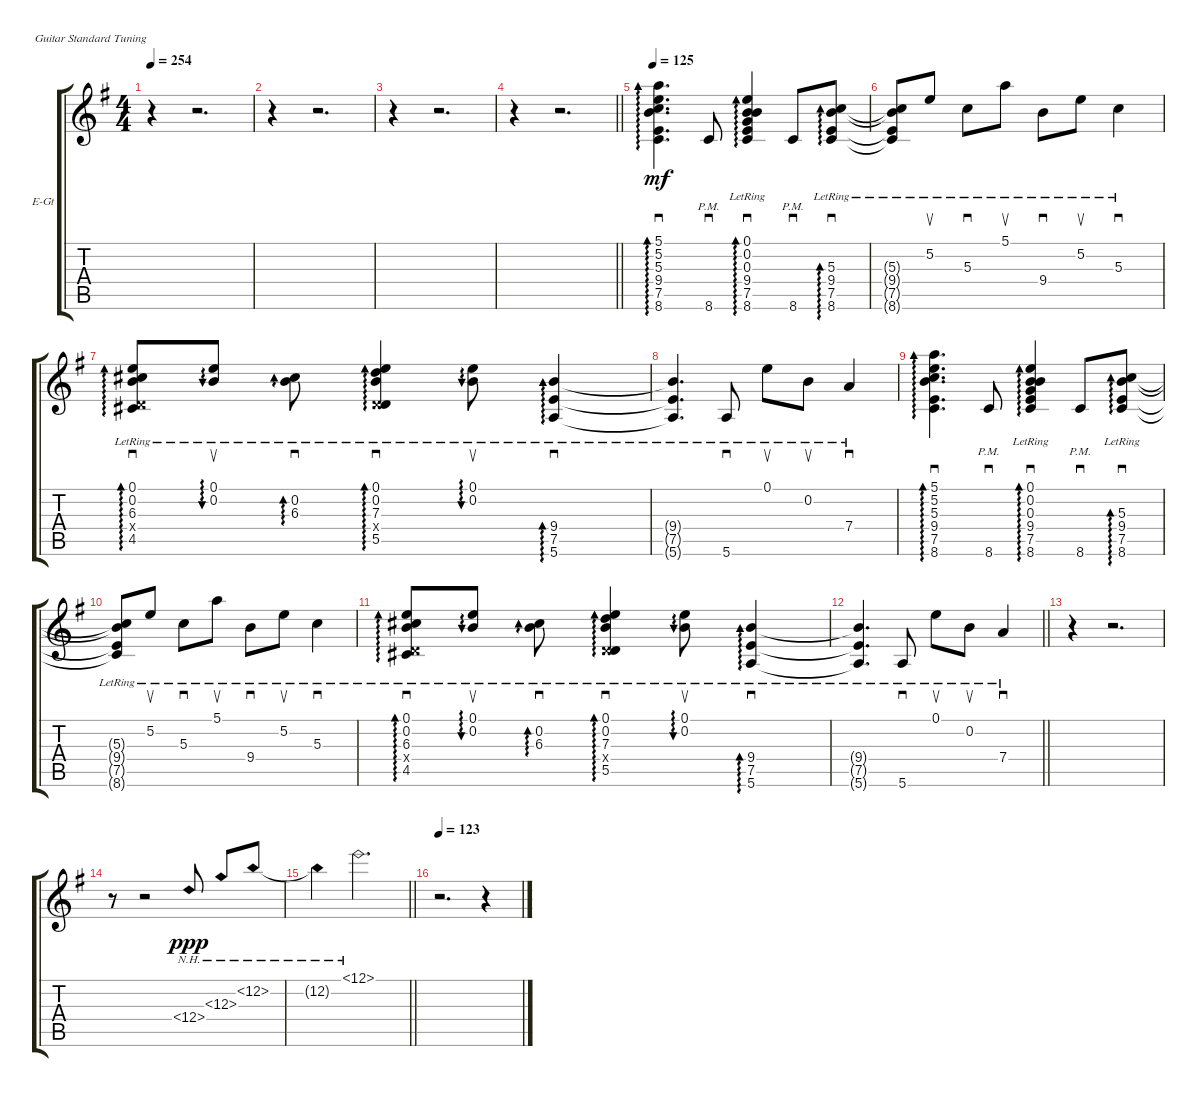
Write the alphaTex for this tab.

\bracketExtendMode groupsimilarinstruments
\firstSystemTrackNameOrientation horizontal
\otherSystemsTrackNameOrientation horizontal
\track ("Gtr. III - Paul Masvidal (Clean Tone)" "E-Gt") {instrument electricguitarjazz}
\staff {score tabs}
\tuning (E4 B3 G3 D3 A2 E2)
\voice
\ts (4 4)
\tempo 254
\clef g2
\ks g
r.4{dy mf} r.2{d} |
r.4 r.2{d} |
r.4 r.2{d} |
\barLineRight lightlight
r.4 r.2{d} |
\tempo 125
(5.1 5.2 5.3 9.4 7.5 8.6).4{d sd ad 60} 8.6{pm}.8{sd} (0.1{lr} 0.2{lr} 0.3{lr} 9.4{lr} 7.5{lr} 8.6{lr}).4{sd ad 60} 8.6{pm}.8{sd} (5.3{lr} 9.4{lr} 7.5{lr} 8.6{lr}).8{sd ad 60} |
(5.3{lr t} 9.4{lr t} 7.5{lr t} 8.6{lr t}).8 5.2{lr}.8{su} 5.3{lr}.8{sd} 5.1{lr}.8{su} 9.4{lr}.8{sd} 5.2{lr}.8{su} 5.3{lr}.4{sd} |
(0.1{lr} 0.2{lr} 6.3{lr} 0.4{x} 4.5{lr}).8{sd ad 60} (0.1{lr} 0.2{lr}).8{su au 60} (0.2{lr} 6.3).8{sd ad 60} (0.1{lr} 0.2{lr} 7.3{lr} 0.4{x} 5.5{lr}).4{sd ad 60} (0.1{lr} 0.2{lr}).8{su au 60} (9.4{lr} 7.5{lr} 5.6{lr}).4{sd ad 60} |
(9.4{lr t} 7.5{lr t} 5.6{lr t}).4{d} 5.6{lr}.8{sd} 0.1{lr}.8{su} 0.2{lr}.8{su} 7.4{lr}.4{sd} |
(5.1 5.2 5.3 9.4 7.5 8.6).4{d sd ad 60} 8.6{pm}.8{sd} (0.1{lr} 0.2{lr} 0.3{lr} 9.4{lr} 7.5{lr} 8.6{lr}).4{sd ad 60} 8.6{pm}.8{sd} (5.3{lr} 9.4{lr} 7.5{lr} 8.6{lr}).8{sd ad 60} |
(5.3{lr t} 9.4{lr t} 7.5{lr t} 8.6{lr t}).8 5.2{lr}.8{su} 5.3{lr}.8{sd} 5.1{lr}.8{su} 9.4{lr}.8{sd} 5.2{lr}.8{su} 5.3{lr}.4{sd} |
(0.1{lr} 0.2{lr} 6.3{lr} 0.4{x} 4.5{lr}).8{sd ad 60} (0.1{lr} 0.2{lr}).8{su au 60} (0.2{lr} 6.3).8{sd ad 60} (0.1{lr} 0.2{lr} 7.3{lr} 0.4{x} 5.5{lr}).4{sd ad 60} (0.1{lr} 0.2{lr}).8{su au 60} (9.4{lr} 7.5{lr} 5.6{lr}).4{sd ad 60} |
\barLineRight lightlight
(9.4{lr t} 7.5{lr t} 5.6{lr t}).4{d} 5.6{lr}.8{sd} 0.1{lr}.8{su} 0.2{lr}.8{su} 7.4{lr}.4{sd} |
r.4 r.2{d} |
r.8 r.2 12.4{nh}.8{dy ppp} 12.3{nh}.8 12.2{nh}.8 |
\barLineRight lightlight
12.2{nh t}.4 12.1{nh}.2{d} |
\tempo 123
r.2{d} r.4
\voice
\clef g2
\ottava regular
\simile none
\ks g
|
|
|
\barLineRight lightlight
|
|
|
|
|
|
|
|
\barLineRight lightlight
|
|
r.8{dy mf} r.2 |
\barLineRight lightlight
|
